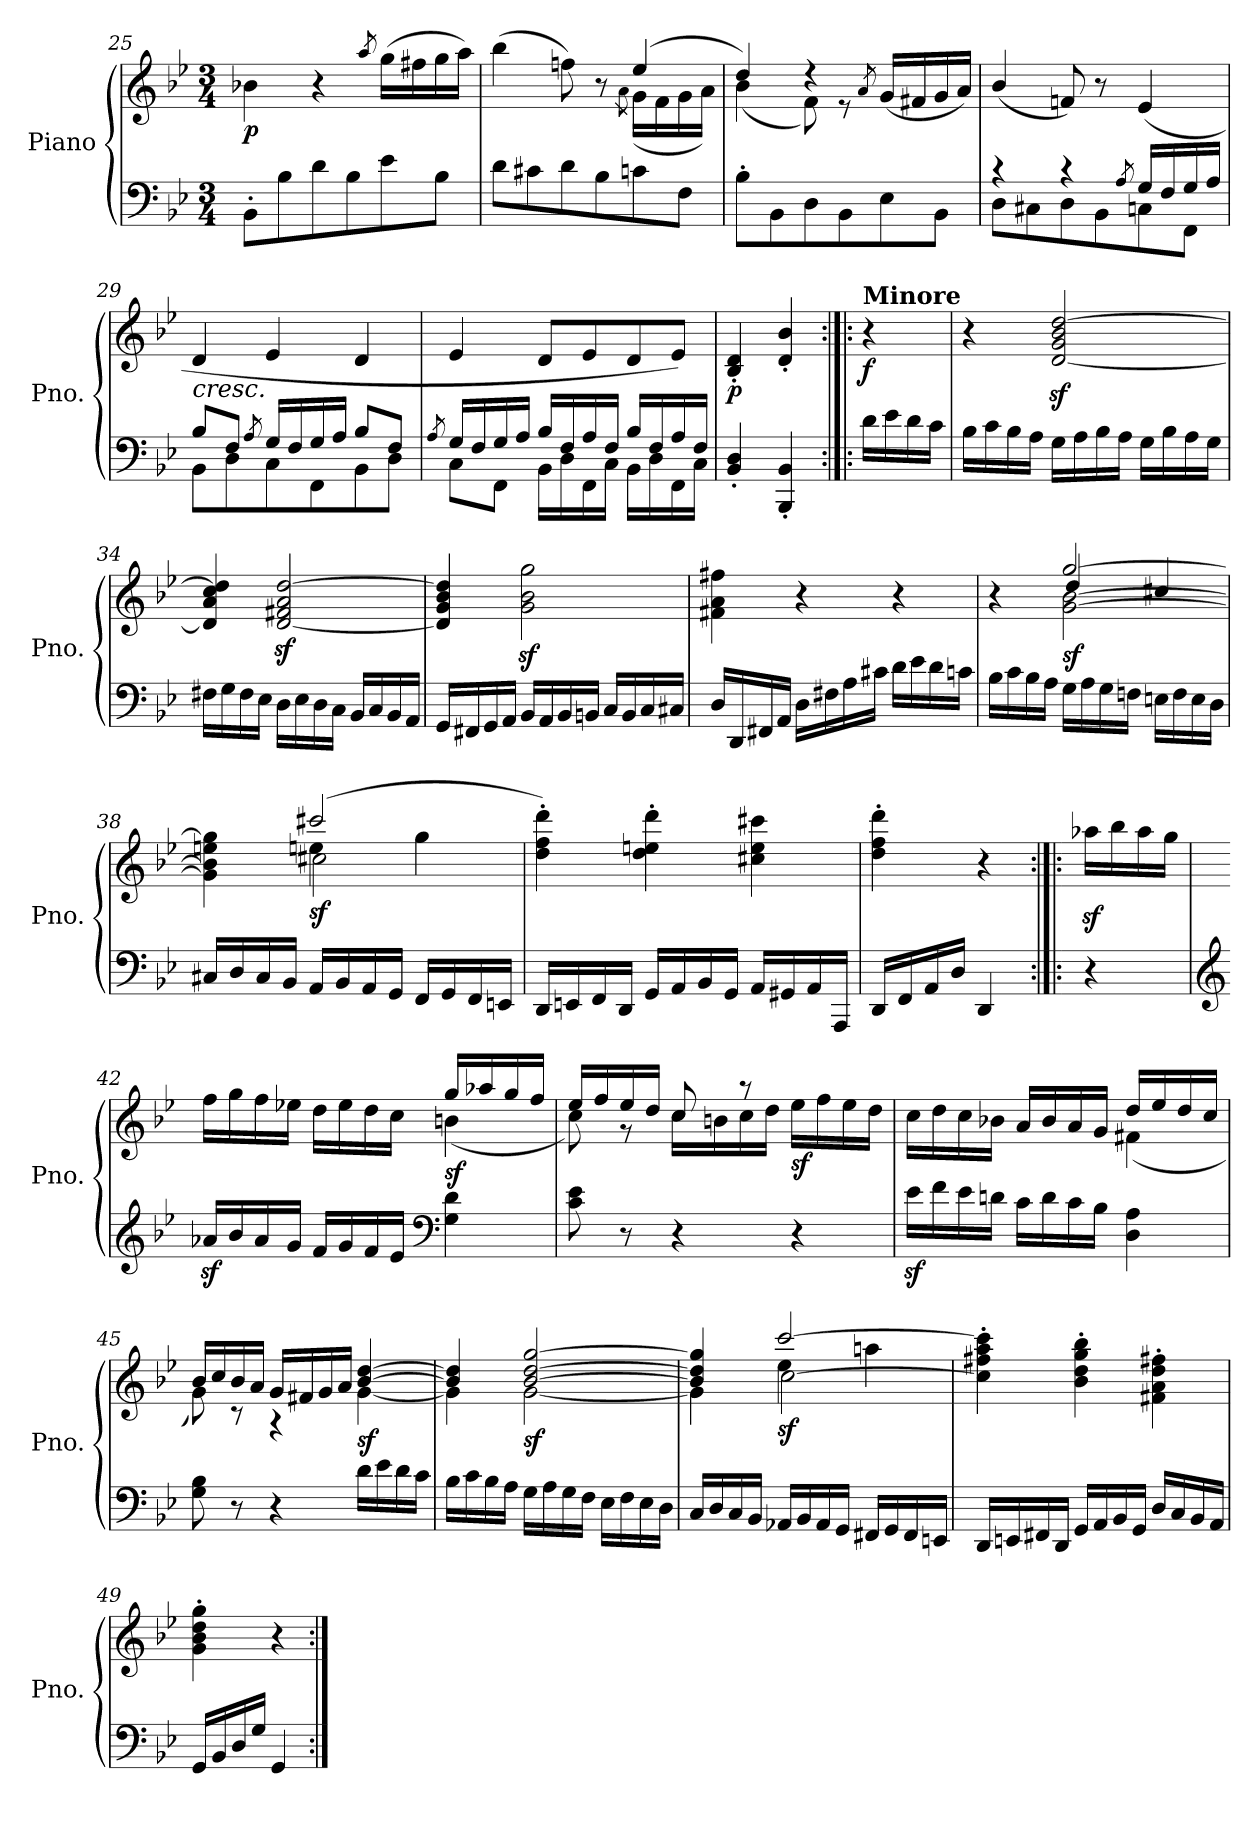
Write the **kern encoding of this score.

**kern	**kern	**dynam
*part1	*part1	*part1
*staff2	*staff1	*staff1/2
*I"Piano	*	*
*I'Pno.	*	*
!!LO:LB:g=z
*clefF4	*clefG2	*
*k[b-e-]	*k[b-e-]	*
*M3/4	*M3/4	*
=25	=25	=25
!	!	!LO:DY:b
8BB-'\L	4b-X\	p
8B-\	.	.
8d\	4r	.
8B-\	.	.
.	8qaa/	.
8e-\	(>16gg\LL	.
.	16ff#X\	.
8B-\J	16gg\	.
.	16aa\JJ)	.
=26	=26	=26
*	*^	*
8d\L	(>4bb-\	2ryy	.
8c#X\	.	.	.
8d\	8ffn\)	.	.
8B-\	8r	.	.
.	.	8qa\	.
8cn\	(>4ee-/	(<16g\LL	.
.	.	16f\	.
8F\J	.	16g\	.
.	.	16a\JJ)	.
=27	=27	=27	=27
8B-'\L	4dd/)	(<4b-\	.
8BB-\	.	.	.
8D\	4r	8f\)	.
8BB-\	.	8r	.
.	8qa/	.	.
8E-\	(<16g/LL	4ryy	.
.	16f#X/	.	.
8BB-\J	16g/	.	.
.	16a/JJ)	.	.
*	*v	*v	*
=28	=28	=28
*^	*	*
4r	8D\L	(<4b-/	.
.	8C#X\	.	.
4r	8D\	8fn/)	.
.	8BB-\	8r	.
8qA/	.	.	.
16G/LL	8Cn\	(>4e-/	.
16F/	.	.	.
16G/	8FF\J	.	.
16A/JJ	.	.	.
!!LO:LB:g=z
=29	=29	=29	=29
!	!	!LO:TX:b:i:t=cresc.	!
8B-/L	8BB-\L	4d/	.
8F/J	8D\	.	.
8qA/	.	.	.
16G/LL	8C\	4e-/	.
16F/	.	.	.
16G/	8FF\	.	.
16A/JJ	.	.	.
8B-/L	8BB-\	4d/	.
8F/J	8D\J	.	.
=30	=30	=30	=30
8qA/	.	.	.
16G/LL	8C\L	4e-/	.
16F/	.	.	.
16G/	8FF\J	.	.
16A/JJ	.	.	.
16B-/LL	16BB-\LL	8d/L	.
16F/	16D\	.	.
16A/	16FF\	8e-/	.
16F/JJ	16C\JJ	.	.
16B-/LL	16BB-\LL	8d/	.
16F/	16D\	.	.
16A/	16FF\	8e-/J)	.
16F/JJ	16C\JJ	.	.
=31	=31	=31	=31
!	!	!	!LO:DY:b
*v	*v	*	*
4BB-/' 4D/'	4B-/' 4d/'	p
4BBB-/' 4BB-/'	4d/' 4b-/'	.
=32:|!|:	=32:|!|:	=32:|!|:
!	!LO:TX:B:t=Minore	!
!	!	!LO:DY:b
16d\LL	4r	f
16e-\	.	.
16d\	.	.
16c\JJ	.	.
=33	=33	=33
16B-\LL	4r	.
16c\	.	.
16B-\	.	.
16A\JJ	.	.
16G\LL	[2d/z< 2g/z< 2b-/z< [2dd/z<	.
16A\	.	.
16B-\	.	.
16A\JJ	.	.
16G\LL	.	.
16B-\	.	.
16A\	.	.
16G\JJ	.	.
!!LO:LB:g=z
=34	=34	=34
16F#X\LL	4d/] 4a/ 4cc/ 4dd/]	.
16G\	.	.
16F#\	.	.
16E-\JJ	.	.
16D\LL	[2d/z< 2f#X/z< 2a/z< [2dd/z<	.
16E-\	.	.
16D\	.	.
16C\JJ	.	.
16BB-/LL	.	.
16C/	.	.
16BB-/	.	.
16AA/JJ	.	.
=35	=35	=35
16GG/LL	4d/] 4g/ 4b-/ 4dd/]	.
16FF#X/	.	.
16GG/	.	.
16AA/JJ	.	.
16BB-/LL	2g\z< 2b-\z< 2gg\z<	.
16AA/	.	.
16BB-/	.	.
16BBn/JJ	.	.
16C/LL	.	.
16BB/	.	.
16C/	.	.
16C#X/JJ	.	.
=36	=36	=36
16D/LL	4f#X\ 4a\ 4ff#X\	.
16DD/	.	.
16FF#X/	.	.
16AA/JJ	.	.
16D\LL	4r	.
16F#X\	.	.
16A\	.	.
16c#X\JJ	.	.
16d\LL	4r	.
16e-\	.	.
16d\	.	.
16cn\JJ	.	.
!!LO:PB:g=z
=37	=37	=37
*	*^	*
*	*	*^	*
16B-\LL	4r	4ryy	4ryy	.
16c\	.	.	.	.
16B-\	.	.	.	.
16A\JJ	.	.	.	.
!	!	!	!	!LO:DY:b
16G\LL	[2gg/	4dd/	[2g\ [2b-\	sf
16A\	.	.	.	.
16G\	.	.	.	.
16Fn\JJ	.	.	.	.
16En\LL	.	4cc#X/	.	.
16F\	.	.	.	.
16E\	.	.	.	.
16D\JJ	.	.	.	.
=38	=38	=38	=38	=38
16C#X/LL	4g\] 4b-\] 4een\ 4gg\]	4ryy	4ryy	.
16D/	.	.	.	.
16C#/	.	.	.	.
16BB-/JJ	.	.	.	.
!	!	!	!	!LO:DY:b
16AA/LL	(>2ccc#X/	4een\	2cc#X\	sf
16BB-/	.	.	.	.
16AA/	.	.	.	.
16GG/JJ	.	.	.	.
16FF/LL	.	4gg\	.	.
16GG/	.	.	.	.
16FF/	.	.	.	.
16EEn/JJ	.	.	.	.
*	*v	*v	*v	*
=39	=39	=39
16DD/LL	4dd\' 4ff\' 4ddd\')	.
16EEn/	.	.
16FF/	.	.
16DD/JJ	.	.
16GG/LL	4dd\' 4een\' 4ddd\'	.
16AA/	.	.
16BB-/	.	.
16GG/JJ	.	.
16AA/LL	4cc#X\ 4ee\ 4ccc#X\	.
16GG#X/	.	.
16AA/	.	.
16AAA/JJ	.	.
!!LO:LB:g=z
=40	=40	=40
16DD/LL	4dd\' 4ff\' 4ddd\'	.
16FF/	.	.
16AA/	.	.
16D/JJ	.	.
4DD/	4r	.
=41:|!|:	=41:|!|:	=41:|!|:
4r	16aa-Xz<\LL	.
.	16bb-\	.
.	16aa-\	.
.	16gg\JJ	.
=42	=42	=42
*clefG2	*	*
*	*^	*
16a-Xz</LL	16ff\LL	2ryy	.
16b-/	16gg\	.	.
16a-/	16ff\	.	.
16g/JJ	16ee-X\JJ	.	.
16f/LL	16dd\LL	.	.
16g/	16ee-\	.	.
16f/	16dd\	.	.
16e-/JJ	16cc\JJ	.	.
*clefF4	*	*	*
!	!	!	!LO:DY:b
4G\ 4d\	16gg/LL	(<4bn\	sf
.	16aa-X/	.	.
.	16gg/	.	.
.	16ff/JJ	.	.
=43	=43	=43	=43
8c\ 8e-\	16ee-/LL	8cc\)	.
.	16ff/	.	.
8r	16ee-/	8r	.
.	16dd/JJ	.	.
4r	8cc/	16cc\LL	.
.	.	16bn\	.
.	8r	16cc\	.
.	.	16dd\JJ	.
!	!	!	!LO:DY:b
4r	16ee-\LL	4ryy	sf
.	16ff\	.	.
.	16ee-\	.	.
.	16dd\JJ	.	.
!!LO:LB:g=z	!!
=44	=44	=44	=44
16e-z<\LL	16cc\LL	2ryy	.
16f\	16dd\	.	.
16e-\	16cc\	.	.
16dn\JJ	16b-X\JJ	.	.
16c\LL	16a/LL	.	.
16d\	16b-/	.	.
16c\	16a/	.	.
16B-\JJ	16g/JJ	.	.
4D\ 4A\	16dd/LL	(<4f#X\	.
.	16ee-/	.	.
.	16dd/	.	.
.	16cc/JJ	.	.
=45	=45	=45	=45
8G\ 8B-\	16b-/LL	8g\)	.
.	16cc/	.	.
8r	16b-/	8r	.
.	16a/JJ	.	.
4r	16g/LL	4r	.
.	16f#X/	.	.
.	16g/	.	.
.	16a/JJ	.	.
!	!	!	!LO:DY:b
16d\LL	[4b-/ [4dd/	[4g\	sf
16e-\	.	.	.
16d\	.	.	.
16c\JJ	.	.	.
=46	=46	=46	=46
16B-\LL	4b-/] 4dd/]	4g\]	.
16c\	.	.	.
16B-\	.	.	.
16A\JJ	.	.	.
!	!	!	!LO:DY:b
16G\LL	[2b-/ [2dd/ [2gg/	[2g\	sf
16A\	.	.	.
16G\	.	.	.
16F\JJ	.	.	.
16E-\LL	.	.	.
16F\	.	.	.
16E-\	.	.	.
16D\JJ	.	.	.
!!LO:LB:g=z
=47	=47	=47	=47
*	*	*^	*
16C/LL	4b-/] 4dd/] 4gg/]	4g\]	4ryy	.
16D/	.	.	.	.
16C/	.	.	.	.
16BB-/JJ	.	.	.	.
!	!	!	!	!LO:DY:b
16AA-X/LL	[2ccc/	4ee-\	[2cc\	sf
16BB-/	.	.	.	.
16AA-/	.	.	.	.
16GG/JJ	.	.	.	.
16FF#X/LL	.	4aan\	.	.
16GG/	.	.	.	.
16FF#/	.	.	.	.
16EEn/JJ	.	.	.	.
*	*v	*v	*v	*
=48	=48	=48
16DD/LL	4cc\]' 4ff#X\' 4aa\' 4ccc\]'	.
16EEn/	.	.
16FF#X/	.	.
16DD/JJ	.	.
16GG/LL	4b-\' 4dd\' 4gg\' 4bb-\'	.
16AA/	.	.
16BB-/	.	.
16GG/JJ	.	.
16D/LL	4f#X\' 4a\' 4dd\' 4ff#X\'	.
16C/	.	.
16BB-/	.	.
16AA/JJ	.	.
=49	=49	=49
16GG/LL	4g\' 4b-\' 4dd\' 4gg\'	.
16BB-/	.	.
16D/	.	.
16G/JJ	.	.
4GG/	4r	.
=:|!	=:|!	=:|!
*-	*-	*-
